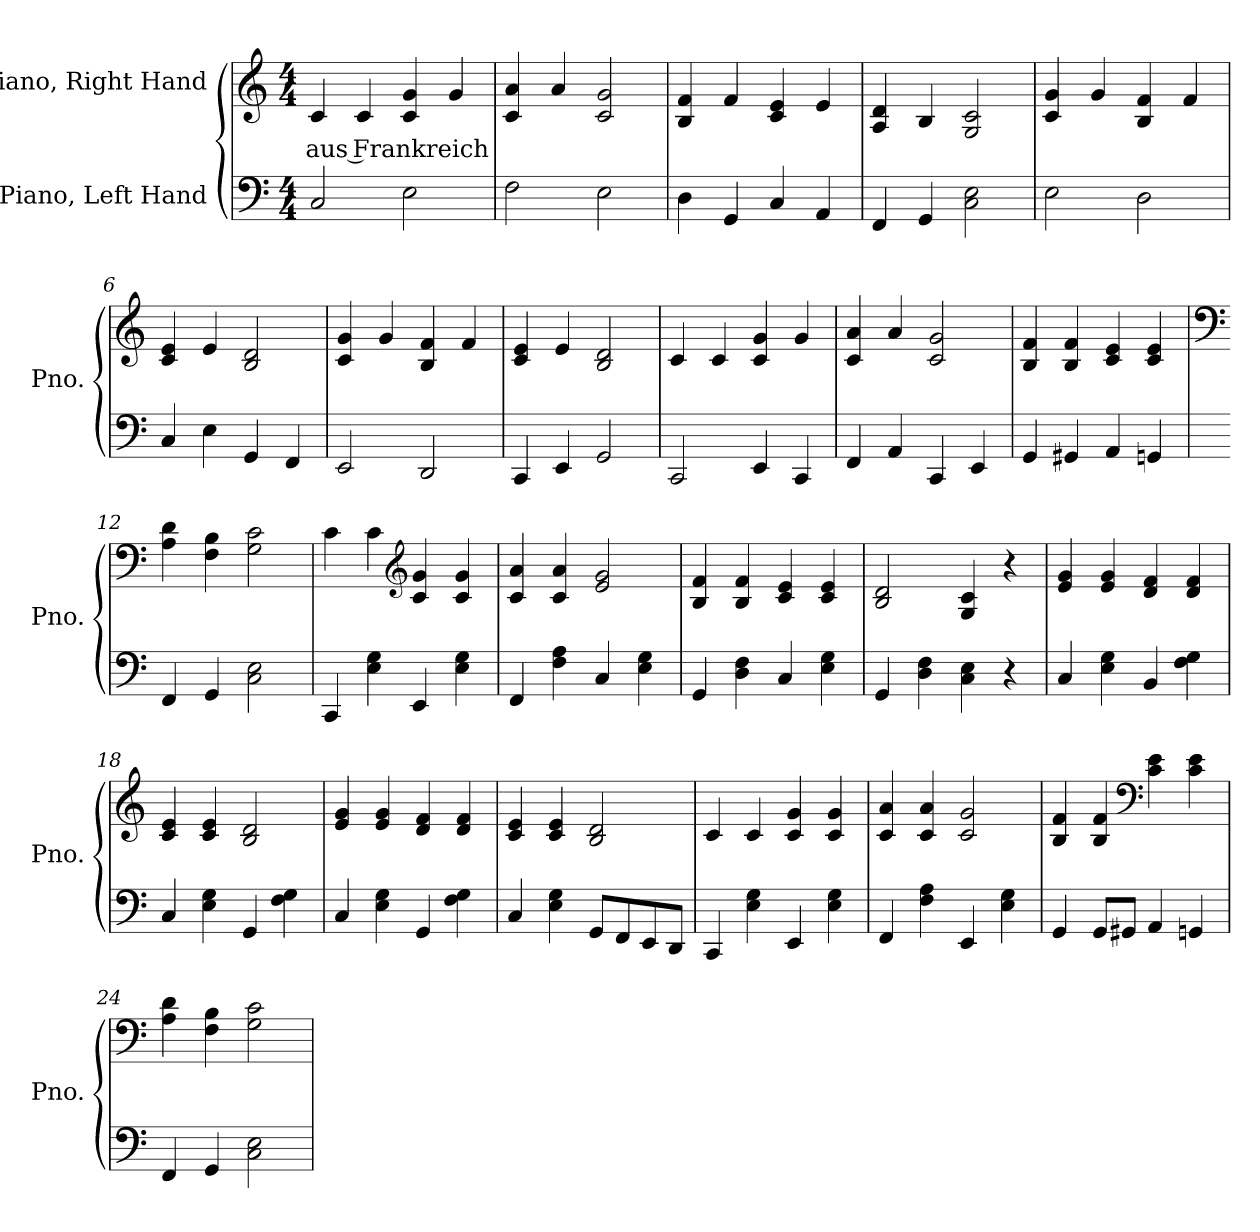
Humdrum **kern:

**kern	**kern	**text
*part2	*part1	*part1
*staff2	*staff1	*staff1
*I"Piano, Left Hand	*I"Piano, Right Hand	*
*I'Pno.	*I'Pno.	*
*clefF4	*clefG2	*
*k[]	*k[]	*
*M4/4	*M4/4	*
*MM100	*MM100	*
=1	=1	=1
!	!	!LO:LY:b
2C/	4c/	aus Frankreich
.	4c/	.
2E\	4c/ 4g/	.
.	4g/	.
=2	=2	=2
2F\	4c/ 4a/	.
.	4a/	.
2E\	2c/ 2g/	.
=3	=3	=3
4D\	4B/ 4f/	.
4GG/	4f/	.
4C/	4c/ 4e/	.
4AA/	4e/	.
=4	=4	=4
4FF/	4A/ 4d/	.
4GG/	4B/	.
2C\ 2E\	2G/ 2c/	.
=5	=5	=5
2E\	4c/ 4g/	.
.	4g/	.
2D\	4B/ 4f/	.
.	4f/	.
=6	=6	=6
4C/	4c/ 4e/	.
4E\	4e/	.
4GG/	2B/ 2d/	.
4FF/	.	.
!!LO:LB:g=z
=7	=7	=7
2EE/	4c/ 4g/	.
.	4g/	.
2DD/	4B/ 4f/	.
.	4f/	.
=8	=8	=8
4CC/	4c/ 4e/	.
4EE/	4e/	.
2GG/	2B/ 2d/	.
=9	=9	=9
2CC/	4c/	.
.	4c/	.
4EE/	4c/ 4g/	.
4CC/	4g/	.
=10	=10	=10
4FF/	4c/ 4a/	.
4AA/	4a/	.
4CC/	2c/ 2g/	.
4EE/	.	.
=11	=11	=11
4GG/	4B/ 4f/	.
4GG#X/	4B/ 4f/	.
4AA/	4c/ 4e/	.
4GGn/	4c/ 4e/	.
=12	=12	=12
*	*clefF4	*
4FF/	4A\ 4d\	.
4GG/	4F\ 4B\	.
2C\ 2E\	2G\ 2c\	.
=13	=13	=13
4CC/	4c\	.
4E\ 4G\	4c\	.
*	*clefG2	*
4EE/	4c/ 4g/	.
4E\ 4G\	4c/ 4g/	.
!!LO:LB:g=z
=14	=14	=14
4FF/	4c/ 4a/	.
4F\ 4A\	4c/ 4a/	.
4C/	2e/ 2g/	.
4E\ 4G\	.	.
=15	=15	=15
4GG/	4B/ 4f/	.
4D\ 4F\	4B/ 4f/	.
4C/	4c/ 4e/	.
4E\ 4G\	4c/ 4e/	.
=16	=16	=16
4GG/	2B/ 2d/	.
4D\ 4F\	.	.
4C\ 4E\	4G/ 4c/	.
4r	4r	.
=17	=17	=17
4C/	4e/ 4g/	.
4E\ 4G\	4e/ 4g/	.
4BB/	4d/ 4f/	.
4F\ 4G\	4d/ 4f/	.
=18	=18	=18
4C/	4c/ 4e/	.
4E\ 4G\	4c/ 4e/	.
4GG/	2B/ 2d/	.
4F\ 4G\	.	.
=19	=19	=19
4C/	4e/ 4g/	.
4E\ 4G\	4e/ 4g/	.
4GG/	4d/ 4f/	.
4F\ 4G\	4d/ 4f/	.
=20	=20	=20
4C/	4c/ 4e/	.
4E\ 4G\	4c/ 4e/	.
8GG/L	2B/ 2d/	.
8FF/	.	.
8EE/	.	.
8DD/J	.	.
!!LO:LB:g=z
=21	=21	=21
4CC/	4c/	.
4E\ 4G\	4c/	.
4EE/	4c/ 4g/	.
4E\ 4G\	4c/ 4g/	.
=22	=22	=22
4FF/	4c/ 4a/	.
4F\ 4A\	4c/ 4a/	.
4EE/	2c/ 2g/	.
4E\ 4G\	.	.
=23	=23	=23
4GG/	4B/ 4f/	.
8GG/L	4B/ 4f/	.
8GG#X/J	.	.
*	*clefF4	*
4AA/	4c\ 4e\	.
4GGn/	4c\ 4e\	.
=24	=24	=24
4FF/	4A\ 4d\	.
4GG/	4F\ 4B\	.
2C\ 2E\	2G\ 2c\	.
=	=	=
*-	*-	*-
